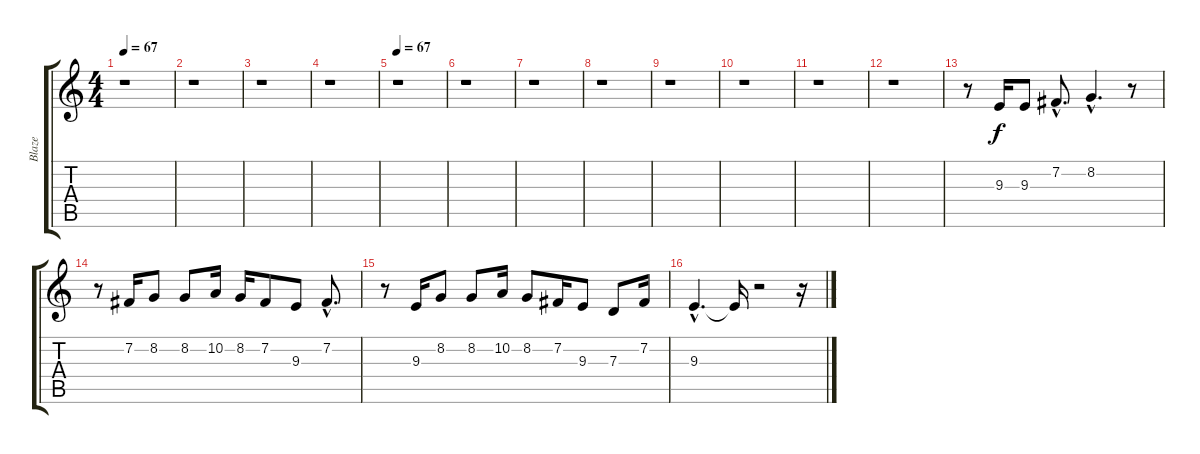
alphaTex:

\track ("Blaze " "Blaze ") {instrument stringensemble1}
\staff {score tabs}
\tuning (E4 B3 G3 D3 A2 E2) {hide}
\ts (4 4)
\tempo 67
\clef g2
\ks c
r.1{dy f instrument stringensemble1} |
r.1 |
r.1 |
r.1 |
\tempo 67
r.1 |
r.1 |
r.1 |
r.1 |
r.1 |
r.1 |
r.1 |
r.1 |
r.8 9.3.16 9.3.8 7.2{hac}.8{d} 8.2{hac}.4{d} r.8 |
r.8 7.2.16 8.2.8 8.2.8 10.2.16 8.2.16 7.2.8 9.3.8 7.2{hac}.8{d} |
r.8 9.3.16 8.2.8 8.2.8 10.2.16 8.2.8 7.2.16 9.3.8 7.3.8 7.2.16 |
9.3{hac}.4{d} 9.3{t}.16 r.2 r.16
